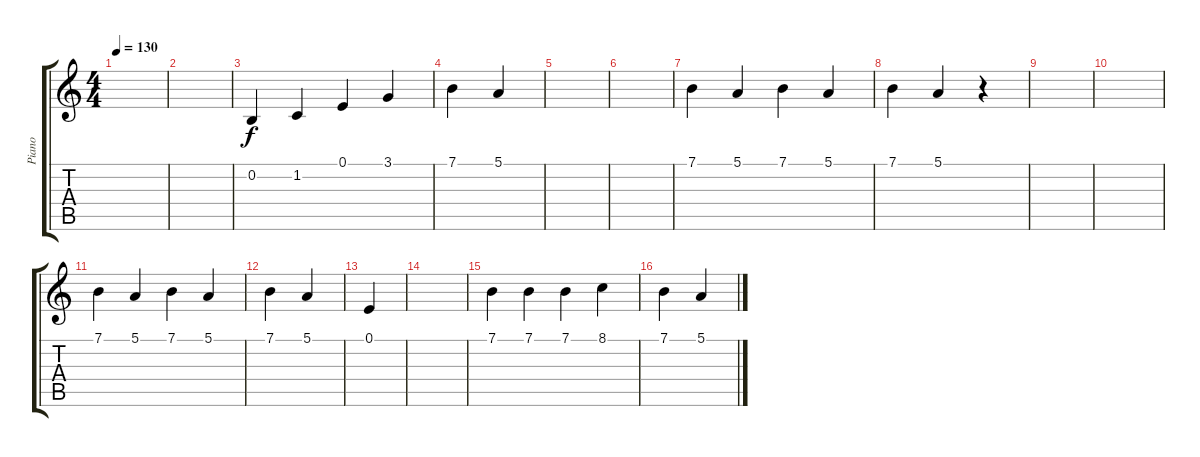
\track ("Piano" "Piano") {instrument acousticgrandpiano}
\staff {score tabs}
\tuning (E4 B3 G3 D3 A2 E2) {hide}
\ts (4 4)
\tempo 130
\clef g2
\ks c
|
|
0.2.4 1.2.4 0.1.4 3.1.4 |
7.1.4 5.1.4 |
|
|
7.1.4 5.1.4 7.1.4 5.1.4 |
7.1.4 5.1.4 r.4 |
|
|
7.1.4 5.1.4 7.1.4 5.1.4 |
7.1.4 5.1.4 |
0.1.4 |
|
7.1.4 7.1.4 7.1.4 8.1.4 |
7.1.4 5.1.4
